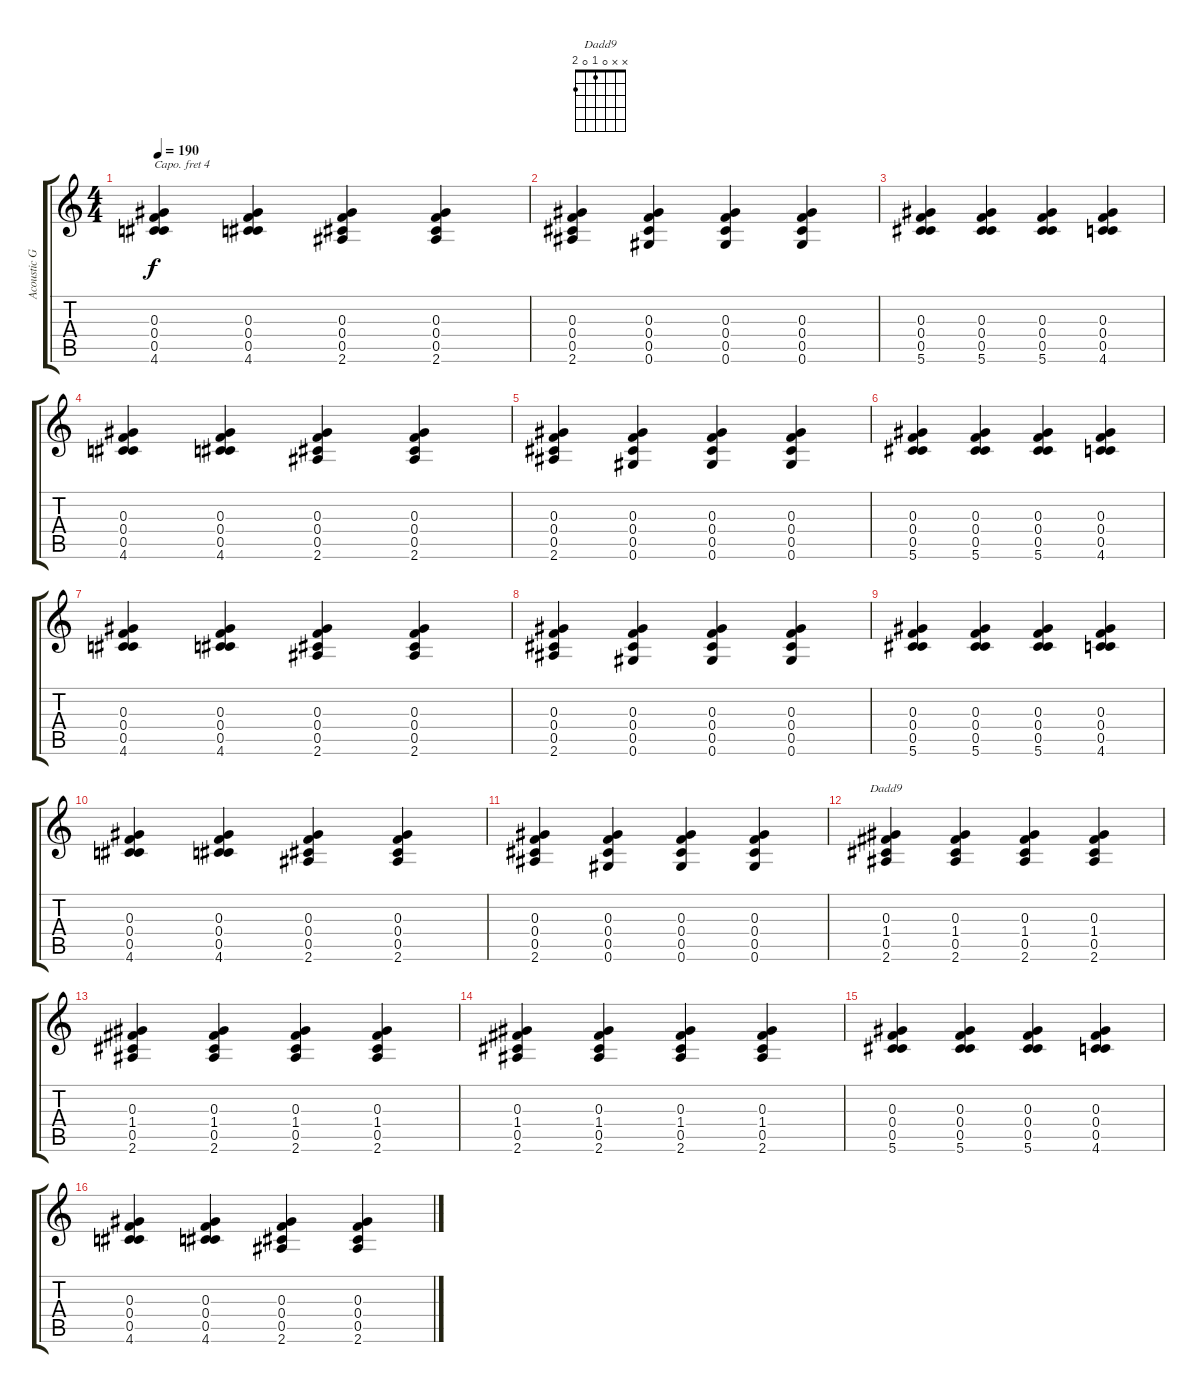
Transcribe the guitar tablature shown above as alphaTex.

\track ("Acoustic Guitar" "Acoustic G") {instrument acousticguitarsteel}
\staff {score tabs}
\capo 4
\tuning (E4 B3 E3 Db3 A2 E2) {hide}
\chord ("Dadd9" x x 0 1 0 2)
\ts (4 4)
\tempo 190
\clef g2
\ks c
(0.3 0.4 0.5 4.6).4{dy f} (0.3 0.4 0.5 4.6).4 (0.3 0.4 0.5 2.6).4 (0.3 0.4 0.5 2.6).4 |
(0.3 0.4 0.5 2.6).4 (0.3 0.4 0.5 0.6).4 (0.3 0.4 0.5 0.6).4 (0.3 0.4 0.5 0.6).4 |
(0.3 0.4 0.5 5.6).4 (0.3 0.4 0.5 5.6).4 (0.3 0.4 0.5 5.6).4 (0.3 0.4 0.5 4.6).4 |
(0.3 0.4 0.5 4.6).4 (0.3 0.4 0.5 4.6).4 (0.3 0.4 0.5 2.6).4 (0.3 0.4 0.5 2.6).4 |
(0.3 0.4 0.5 2.6).4 (0.3 0.4 0.5 0.6).4 (0.3 0.4 0.5 0.6).4 (0.3 0.4 0.5 0.6).4 |
(0.3 0.4 0.5 5.6).4 (0.3 0.4 0.5 5.6).4 (0.3 0.4 0.5 5.6).4 (0.3 0.4 0.5 4.6).4 |
(0.3 0.4 0.5 4.6).4 (0.3 0.4 0.5 4.6).4 (0.3 0.4 0.5 2.6).4 (0.3 0.4 0.5 2.6).4 |
(0.3 0.4 0.5 2.6).4 (0.3 0.4 0.5 0.6).4 (0.3 0.4 0.5 0.6).4 (0.3 0.4 0.5 0.6).4 |
(0.3 0.4 0.5 5.6).4 (0.3 0.4 0.5 5.6).4 (0.3 0.4 0.5 5.6).4 (0.3 0.4 0.5 4.6).4 |
(0.3 0.4 0.5 4.6).4 (0.3 0.4 0.5 4.6).4 (0.3 0.4 0.5 2.6).4 (0.3 0.4 0.5 2.6).4 |
(0.3 0.4 0.5 2.6).4 (0.3 0.4 0.5 0.6).4 (0.3 0.4 0.5 0.6).4 (0.3 0.4 0.5 0.6).4 |
(0.3 1.4 0.5 2.6).4{ch "Dadd9"} (0.3 1.4 0.5 2.6).4 (0.3 1.4 0.5 2.6).4 (0.3 1.4 0.5 2.6).4 |
(0.3 1.4 0.5 2.6).4 (0.3 1.4 0.5 2.6).4 (0.3 1.4 0.5 2.6).4 (0.3 1.4 0.5 2.6).4 |
(0.3 1.4 0.5 2.6).4 (0.3 1.4 0.5 2.6).4 (0.3 1.4 0.5 2.6).4 (0.3 1.4 0.5 2.6).4 |
(0.3 0.4 0.5 5.6).4 (0.3 0.4 0.5 5.6).4 (0.3 0.4 0.5 5.6).4 (0.3 0.4 0.5 4.6).4 |
(0.3 0.4 0.5 4.6).4 (0.3 0.4 0.5 4.6).4 (0.3 0.4 0.5 2.6).4 (0.3 0.4 0.5 2.6).4
